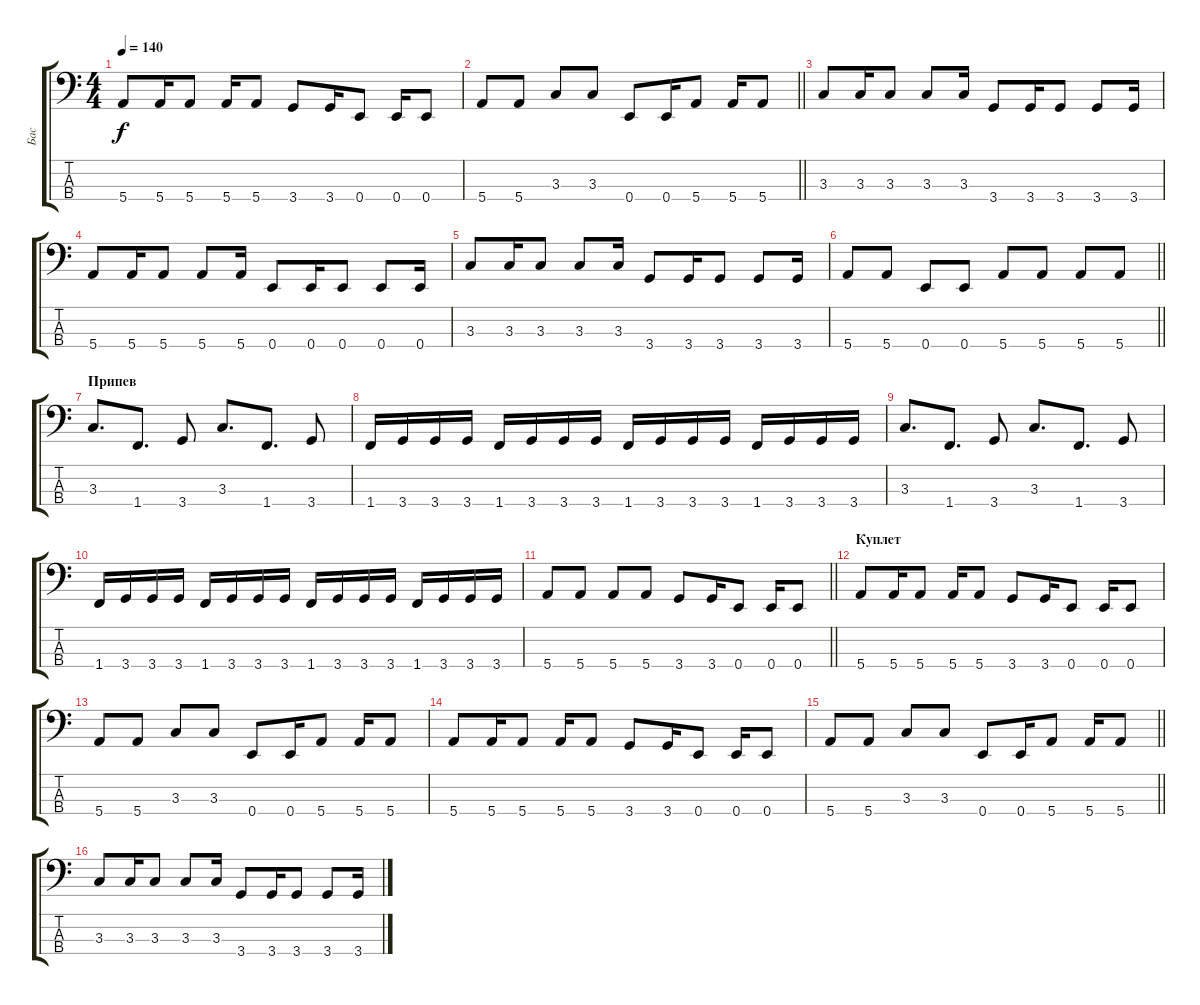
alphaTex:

\track ("Бас" "Бас") {instrument electricbassfinger}
\staff {score tabs}
\tuning (G2 D2 A1 E1) {hide}
\ts (4 4)
\tempo 140
\clef f4
\ks c
5.4.8{dy f} 5.4.16 5.4.8 5.4.16 5.4.8 3.4.8 3.4.16 0.4.8 0.4.16 0.4.8 |
\barLineRight lightlight
5.4.8 5.4.8 3.3.8 3.3.8 0.4.8 0.4.16 5.4.8 5.4.16 5.4.8 |
\section ("" " ")
3.3.8 3.3.16 3.3.8 3.3.8 3.3.16 3.4.8 3.4.16 3.4.8 3.4.8 3.4.16 |
5.4.8 5.4.16 5.4.8 5.4.8 5.4.16 0.4.8 0.4.16 0.4.8 0.4.8 0.4.16 |
3.3.8 3.3.16 3.3.8 3.3.8 3.3.16 3.4.8 3.4.16 3.4.8 3.4.8 3.4.16 |
\barLineRight lightlight
5.4.8 5.4.8 0.4.8 0.4.8 5.4.8 5.4.8 5.4.8 5.4.8 |
\section ("" "Припев")
3.3.8{d} 1.4.8{d} 3.4.8 3.3.8{d} 1.4.8{d} 3.4.8 |
1.4.16 3.4.16 3.4.16 3.4.16 1.4.16 3.4.16 3.4.16 3.4.16 1.4.16 3.4.16 3.4.16 3.4.16 1.4.16 3.4.16 3.4.16 3.4.16 |
3.3.8{d} 1.4.8{d} 3.4.8 3.3.8{d} 1.4.8{d} 3.4.8 |
1.4.16 3.4.16 3.4.16 3.4.16 1.4.16 3.4.16 3.4.16 3.4.16 1.4.16 3.4.16 3.4.16 3.4.16 1.4.16 3.4.16 3.4.16 3.4.16 |
\barLineRight lightlight
5.4.8 5.4.8 5.4.8 5.4.8 3.4.8 3.4.16 0.4.8 0.4.16 0.4.8 |
\section ("" "Куплет")
5.4.8 5.4.16 5.4.8 5.4.16 5.4.8 3.4.8 3.4.16 0.4.8 0.4.16 0.4.8 |
5.4.8 5.4.8 3.3.8 3.3.8 0.4.8 0.4.16 5.4.8 5.4.16 5.4.8 |
5.4.8 5.4.16 5.4.8 5.4.16 5.4.8 3.4.8 3.4.16 0.4.8 0.4.16 0.4.8 |
\barLineRight lightlight
5.4.8 5.4.8 3.3.8 3.3.8 0.4.8 0.4.16 5.4.8 5.4.16 5.4.8 |
\section ("" " ")
3.3.8 3.3.16 3.3.8 3.3.8 3.3.16 3.4.8 3.4.16 3.4.8 3.4.8 3.4.16
